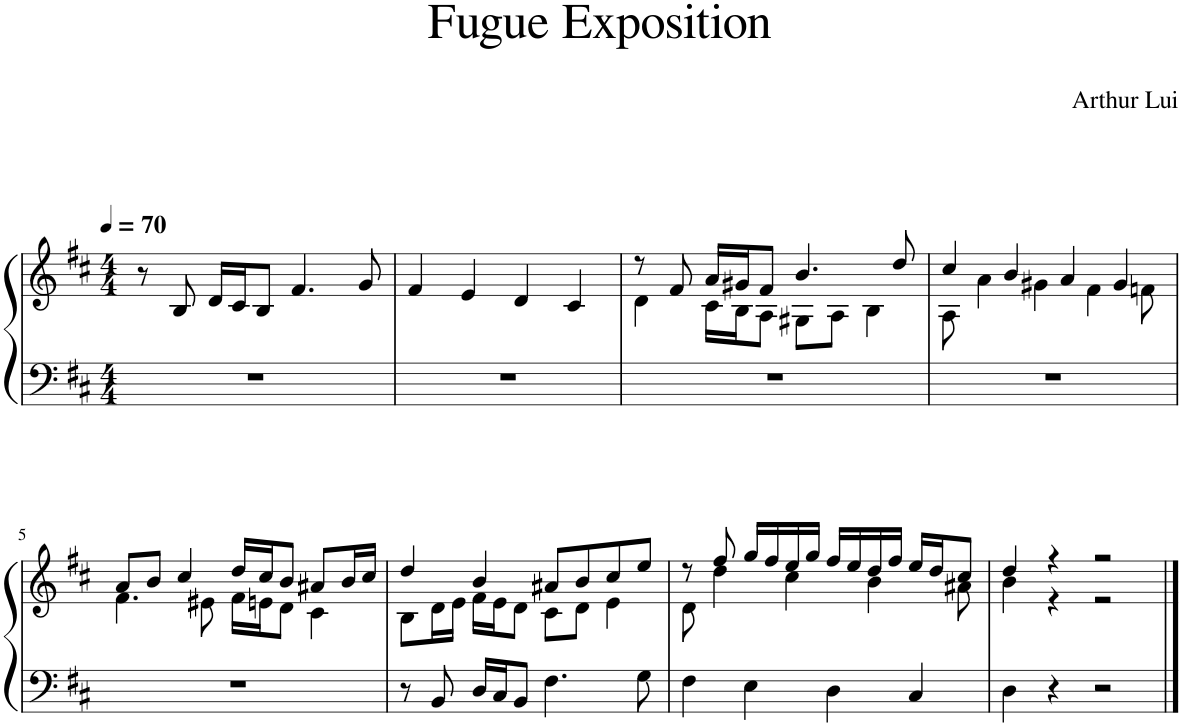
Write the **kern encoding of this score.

**kern	**kern
*part1	*part1
*staff2	*staff1
*I"Piano	*
*I'Pno.	*
*clefF4	*clefG2
*k[f#c#]	*k[f#c#]
*M4/4	*M4/4
*MM70	*MM70
=1	=1
1r	8r
.	8B/
.	16d/LL
.	16c#/J
.	8B/J
.	4.f#/
.	8g/
=2	=2
1r	4f#/
.	4e/
.	4d/
.	4c#/
=3	=3
*	*^
1r	8r	4d\
.	8f#/	.
.	16a/LL	16c#\LL
.	16g#X/J	16B\J
.	8f#/J	8A\J
.	4.b/	8G#X\L
.	.	8A\J
.	.	4B\
.	8dd/	.
=4	=4	=4
1r	4cc#/	8A\
.	.	4a\
.	4b/	.
.	.	4g#X\
.	4a/	.
.	.	4f#\
.	4g#/	.
.	.	8fn\
!!LO:LB:g=z	!!
=5	=5	=5
1r	8a/L	4.f#\
.	8b/J	.
.	4cc#/	.
.	.	8e#X\
.	16dd/LL	16f#\LL
.	16cc#/J	16en\J
.	8b/J	8d\J
.	8a#X/L	4c#\
.	16b/L	.
.	16cc#/JJ	.
=6	=6	=6
8r	4dd/	8B\L
8BB/	.	16d\L
.	.	16e\JJ
16D/LL	4b/	16f#\LL
16C#/J	.	16e\J
8BB/J	.	8d\J
4.F#\	8a#X/L	8c#\L
.	8b/	8d\J
.	8cc#/	4e\
8G\	8ee/J	.
=7	=7	=7
4F#\	8r	8d\
.	8ff#/	4dd\
4E\	16gg/LL	.
.	16ff#/	.
.	16ee/	4cc#\
.	16gg/JJ	.
4D\	16ff#/LL	.
.	16ee/	.
.	16dd/	4b\
.	16ff#/JJ	.
4C#/	16ee/LL	.
.	16dd/J	.
.	8cc#/J	8a#X\
=8	=8	=8
4D\	4dd/	4b\
4r	4r	4r
2r	2r	2r
*	*v	*v
==	==
*-	*-
